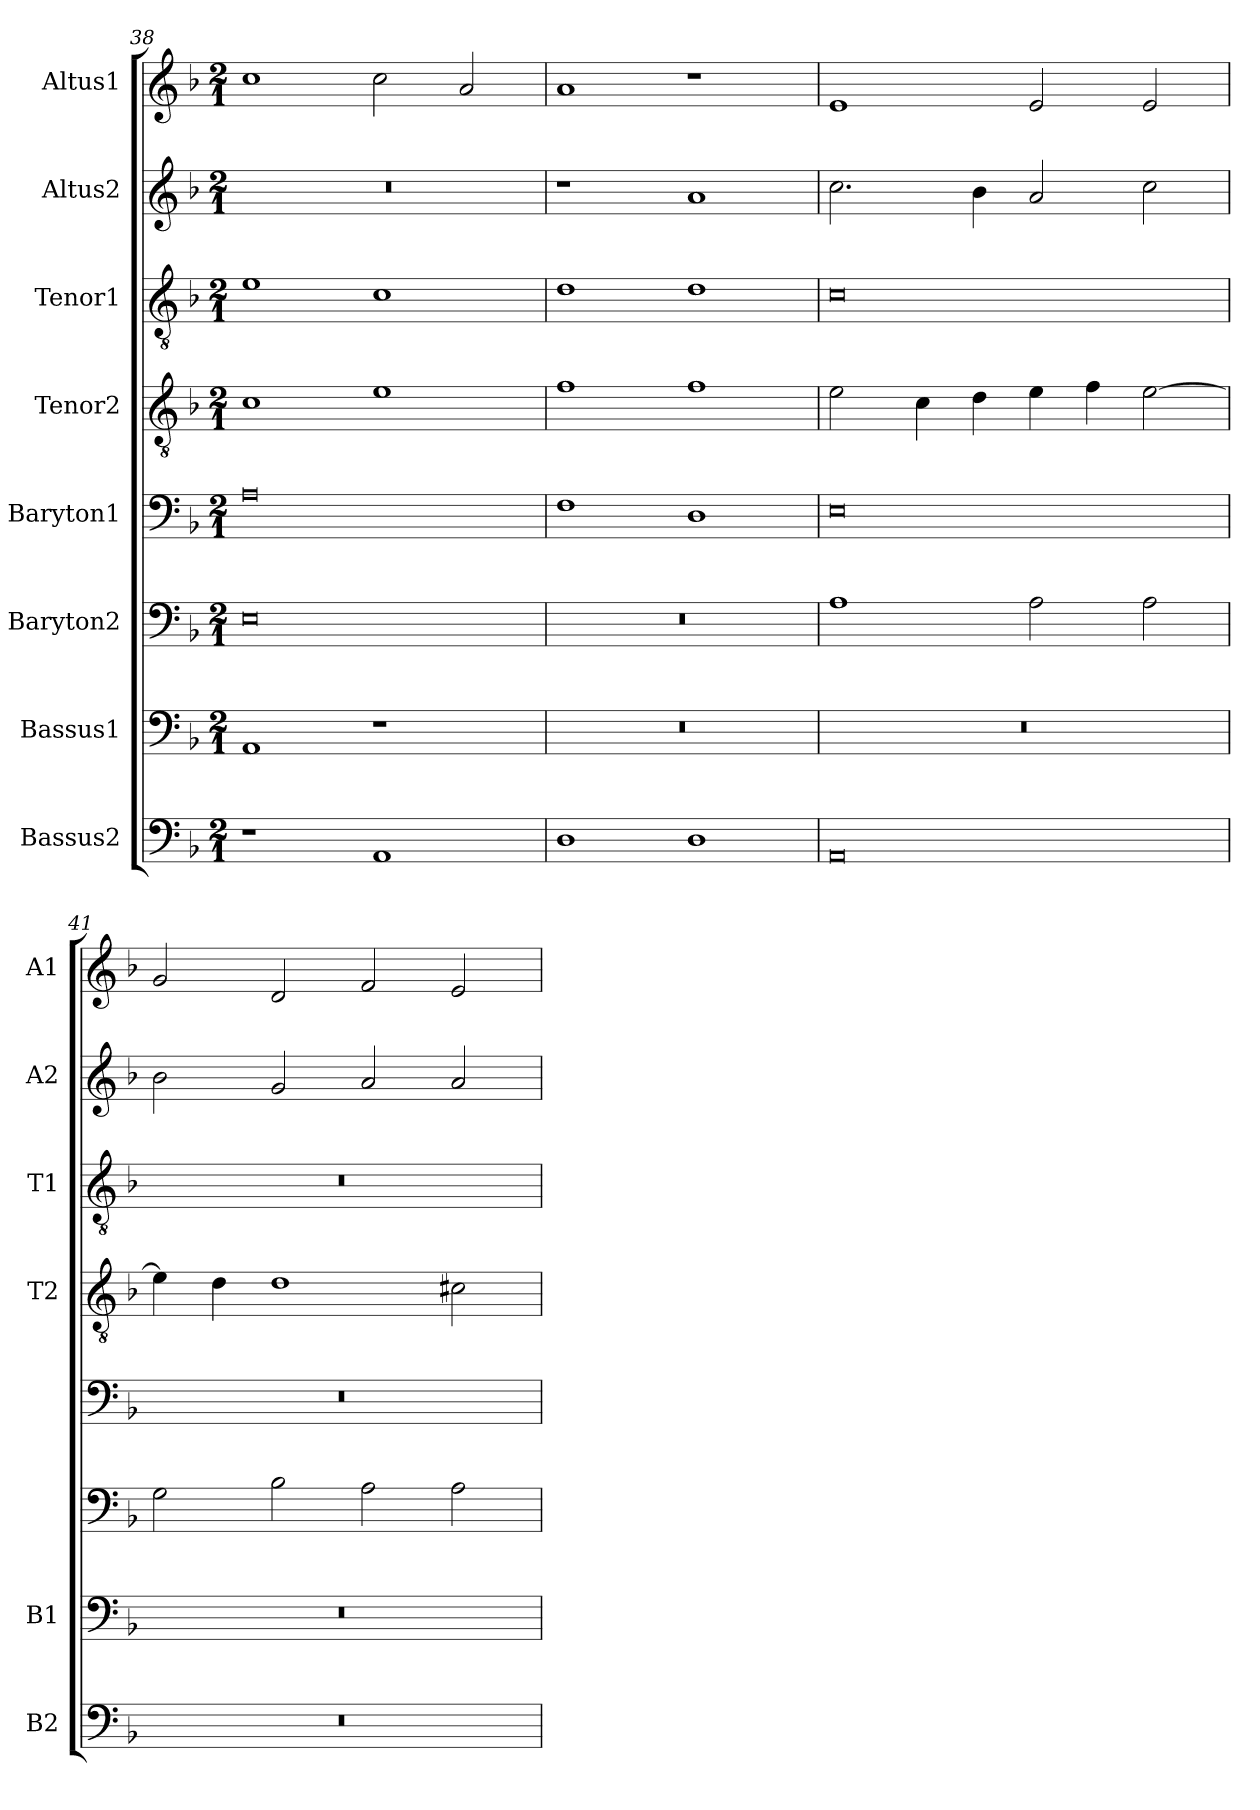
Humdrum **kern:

**kern	**kern	**kern	**kern	**kern	**kern	**kern	**kern
*part8	*part7	*part6	*part5	*part4	*part3	*part2	*part1
*staff8	*staff7	*staff6	*staff5	*staff4	*staff3	*staff2	*staff1
*I"Bassus2	*I"Bassus1	*I"Baryton2	*I"Baryton1	*I"Tenor2	*I"Tenor1	*I"Altus2	*I"Altus1
*I'B2	*I'B1	*	*	*I'T2	*I'T1	*I'A2	*I'A1
*clefF4	*clefF4	*clefF4	*clefF4	*clefGv2	*clefGv2	*clefG2	*clefG2
*k[b-]	*k[b-]	*k[b-]	*k[b-]	*k[b-]	*k[b-]	*k[b-]	*k[b-]
*d:	*d:	*d:	*d:	*d:	*d:	*d:	*d:
*M2/1	*M2/1	*M2/1	*M2/1	*M2/1	*M2/1	*M2/1	*M2/1
=38	=38	=38	=38	=38	=38	=38	=38
1r	1AA	0E	0A	1c	1e	0r	1cc
1AA	1r	.	.	1e	1c	.	2cc
.	.	.	.	.	.	.	2a
=39	=39	=39	=39	=39	=39	=39	=39
1D	0r	0r	1F	1f	1d	1r	1a
1D	.	.	1D	1f	1d	1a	1r
=40	=40	=40	=40	=40	=40	=40	=40
0AA	0r	1A	0E	2e	0c	2.cc	1e
.	.	.	.	4c	.	.	.
.	.	.	.	4d	.	4b-	.
.	.	2A	.	4e	.	2a	2e
.	.	.	.	4f	.	.	.
.	.	2A	.	[2e	.	2cc	2e
=41	=41	=41	=41	=41	=41	=41	=41
0r	0r	2G	0r	4e]	0r	2b-	2g
.	.	.	.	4d	.	.	.
.	.	2B-	.	1d	.	2g	2d
.	.	2A	.	.	.	2a	2f
.	.	2A	.	2c#X	.	2a	2e
=	=	=	=	=	=	=	=
*-	*-	*-	*-	*-	*-	*-	*-
